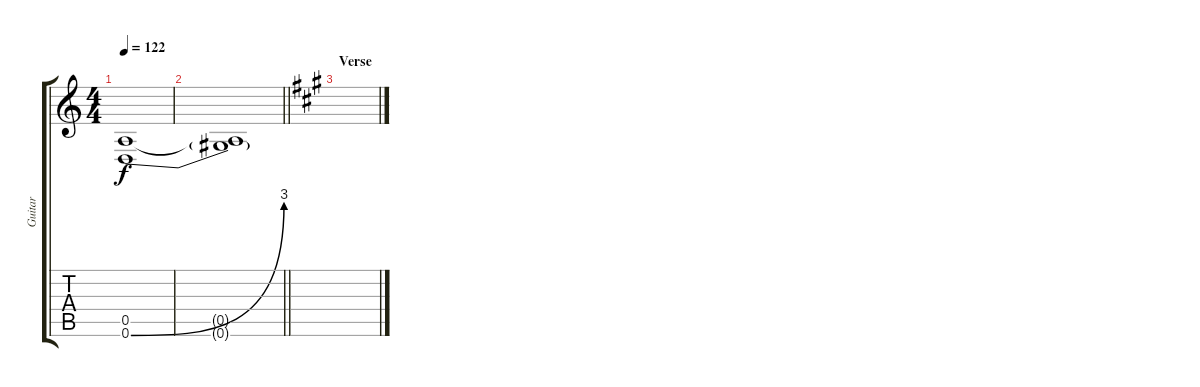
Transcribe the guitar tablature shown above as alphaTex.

\track ("Guitar" "Guitar") {instrument distortionguitar}
\staff {score tabs}
\tuning (E4 B3 G3 D3 A2 D2) {hide}
\ts (4 4)
\tempo 122
\clef g2
\ks c
(0.5 0.6{be (bend 0 0 60 12)}).1{dy f} |
\barLineRight lightlight
(0.5{t} 0.6{t}).1 |
\section ("" "Verse")
\ks a
